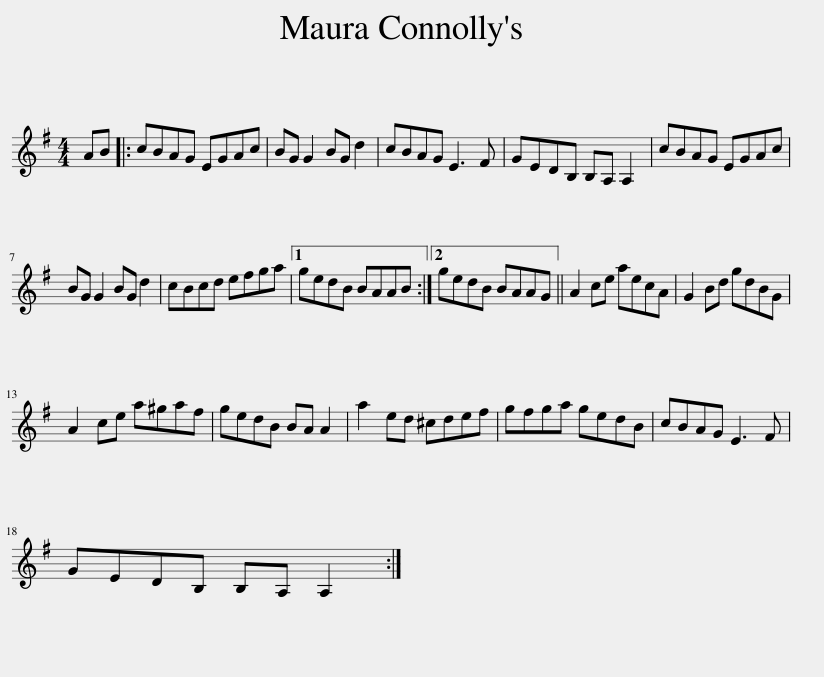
X:1
L:1/8
M:4/4
I:linebreak $
K:G
V:1 treble
V:1
 AB |: cBAG EGAc | BG G2 BG d2 | cBAG E3 F | GEDB, B,A, A,2 | %5
 cBAG EGAc |$ BG G2 BG d2 | cBcd efga |1 gedB BAAB :|2 gedB BAAG || %10
 A2 ce aecA | G2 Bd gdBG |$ A2 ce a^gaf | gedB BA A2 | a2 ed ^cdef | %15
 gfga gedB | cBAG E3 F |$ GEDB, B,A, A,2 :| %18
